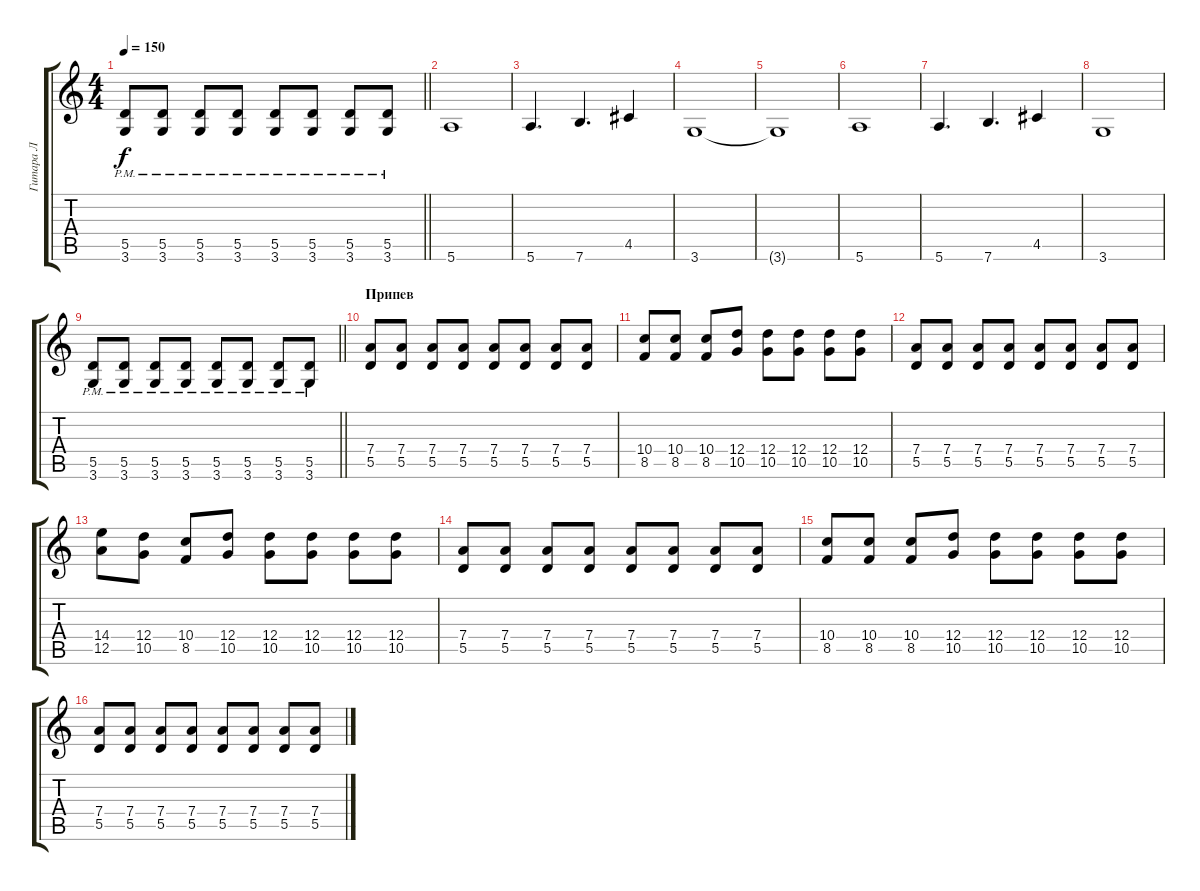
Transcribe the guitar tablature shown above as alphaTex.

\track ("Гитара Л" "Гитара Л") {instrument overdrivenguitar}
\staff {score tabs}
\tuning (E4 B3 G3 D3 A2 E2) {hide}
\ts (4 4)
\tempo 150
\clef g2
\barLineRight lightlight
\ks c
(5.5{pm} 3.6{pm}).8{dy f} (5.5{pm} 3.6{pm}).8 (5.5{pm} 3.6{pm}).8 (5.5{pm} 3.6{pm}).8 (5.5{pm} 3.6{pm}).8 (5.5{pm} 3.6{pm}).8 (5.5{pm} 3.6{pm}).8 (5.5{pm} 3.6{pm}).8 |
\section ("" " ")
5.6.1 |
5.6.4{d} 7.6.4{d} 4.5.4 |
3.6.1 |
3.6{t}.1 |
5.6.1 |
5.6.4{d} 7.6.4{d} 4.5.4 |
3.6.1 |
\barLineRight lightlight
(5.5{pm} 3.6{pm}).8 (5.5{pm} 3.6{pm}).8 (5.5{pm} 3.6{pm}).8 (5.5{pm} 3.6{pm}).8 (5.5{pm} 3.6{pm}).8 (5.5{pm} 3.6{pm}).8 (5.5{pm} 3.6{pm}).8 (5.5{pm} 3.6{pm}).8 |
\section ("" "Припев")
(7.4 5.5).8 (7.4 5.5).8 (7.4 5.5).8 (7.4 5.5).8 (7.4 5.5).8 (7.4 5.5).8 (7.4 5.5).8 (7.4 5.5).8 |
(10.4 8.5).8 (10.4 8.5).8 (10.4 8.5).8 (12.4 10.5).8 (12.4 10.5).8 (12.4 10.5).8 (12.4 10.5).8 (12.4 10.5).8 |
(7.4 5.5).8 (7.4 5.5).8 (7.4 5.5).8 (7.4 5.5).8 (7.4 5.5).8 (7.4 5.5).8 (7.4 5.5).8 (7.4 5.5).8 |
(14.4 12.5).8 (12.4 10.5).8 (10.4 8.5).8 (12.4 10.5).8 (12.4 10.5).8 (12.4 10.5).8 (12.4 10.5).8 (12.4 10.5).8 |
(7.4 5.5).8 (7.4 5.5).8 (7.4 5.5).8 (7.4 5.5).8 (7.4 5.5).8 (7.4 5.5).8 (7.4 5.5).8 (7.4 5.5).8 |
(10.4 8.5).8 (10.4 8.5).8 (10.4 8.5).8 (12.4 10.5).8 (12.4 10.5).8 (12.4 10.5).8 (12.4 10.5).8 (12.4 10.5).8 |
(7.4 5.5).8 (7.4 5.5).8 (7.4 5.5).8 (7.4 5.5).8 (7.4 5.5).8 (7.4 5.5).8 (7.4 5.5).8 (7.4 5.5).8
